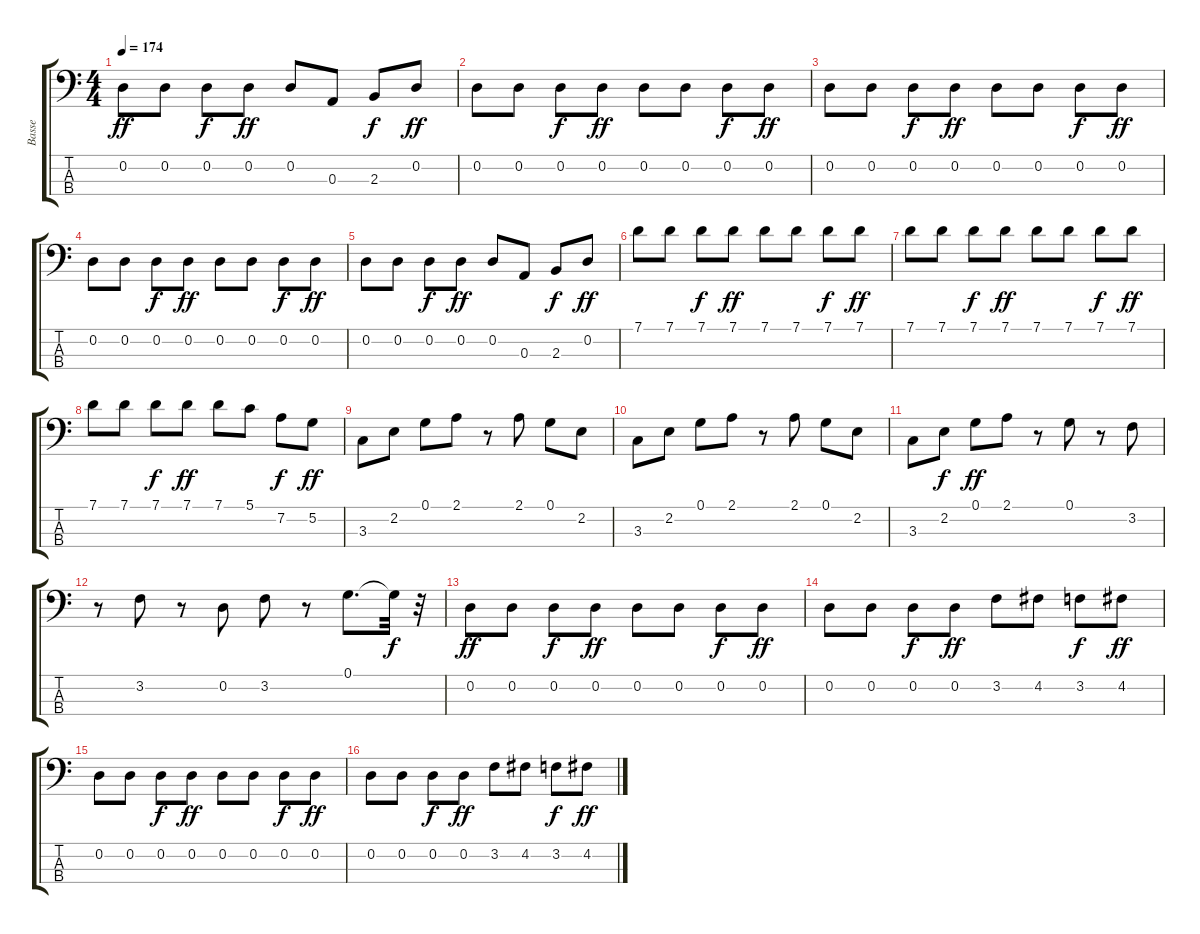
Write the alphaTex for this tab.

\track ("Basse" "Basse") {instrument electricbassfinger}
\staff {score tabs}
\tuning (G2 D2 A1 E1) {hide}
\ts (4 4)
\tempo 174
\clef f4
\ks c
0.2.8{dy ff} 0.2.8 0.2.8{dy f} 0.2.8{dy ff} 0.2.8 0.3.8 2.3.8{dy f} 0.2.8{dy ff} |
0.2.8 0.2.8 0.2.8{dy f} 0.2.8{dy ff} 0.2.8 0.2.8 0.2.8{dy f} 0.2.8{dy ff} |
0.2.8 0.2.8 0.2.8{dy f} 0.2.8{dy ff} 0.2.8 0.2.8 0.2.8{dy f} 0.2.8{dy ff} |
0.2.8 0.2.8 0.2.8{dy f} 0.2.8{dy ff} 0.2.8 0.2.8 0.2.8{dy f} 0.2.8{dy ff} |
0.2.8 0.2.8 0.2.8{dy f} 0.2.8{dy ff} 0.2.8 0.3.8 2.3.8{dy f} 0.2.8{dy ff} |
7.1.8 7.1.8 7.1.8{dy f} 7.1.8{dy ff} 7.1.8 7.1.8 7.1.8{dy f} 7.1.8{dy ff} |
7.1.8 7.1.8 7.1.8{dy f} 7.1.8{dy ff} 7.1.8 7.1.8 7.1.8{dy f} 7.1.8{dy ff} |
7.1.8 7.1.8 7.1.8{dy f} 7.1.8{dy ff} 7.1.8 5.1.8 7.2.8{dy f} 5.2.8{dy ff} |
3.3.8 2.2.8 0.1.8 2.1.8 r.8 2.1.8 0.1.8 2.2.8 |
3.3.8 2.2.8 0.1.8 2.1.8 r.8 2.1.8 0.1.8 2.2.8 |
3.3.8 2.2.8{dy f} 0.1.8{dy ff} 2.1.8 r.8 0.1.8 r.8 3.2.8 |
r.8 3.2.8 r.8 0.2.8 3.2.8 r.8 0.1.8{d} 0.1{t}.32{dy f} r.32 |
0.2.8{dy ff} 0.2.8 0.2.8{dy f} 0.2.8{dy ff} 0.2.8 0.2.8 0.2.8{dy f} 0.2.8{dy ff} |
0.2.8 0.2.8 0.2.8{dy f} 0.2.8{dy ff} 3.2.8 4.2.8 3.2.8{dy f} 4.2.8{dy ff} |
0.2.8 0.2.8 0.2.8{dy f} 0.2.8{dy ff} 0.2.8 0.2.8 0.2.8{dy f} 0.2.8{dy ff} |
0.2.8 0.2.8 0.2.8{dy f} 0.2.8{dy ff} 3.2.8 4.2.8 3.2.8{dy f} 4.2.8{dy ff}
